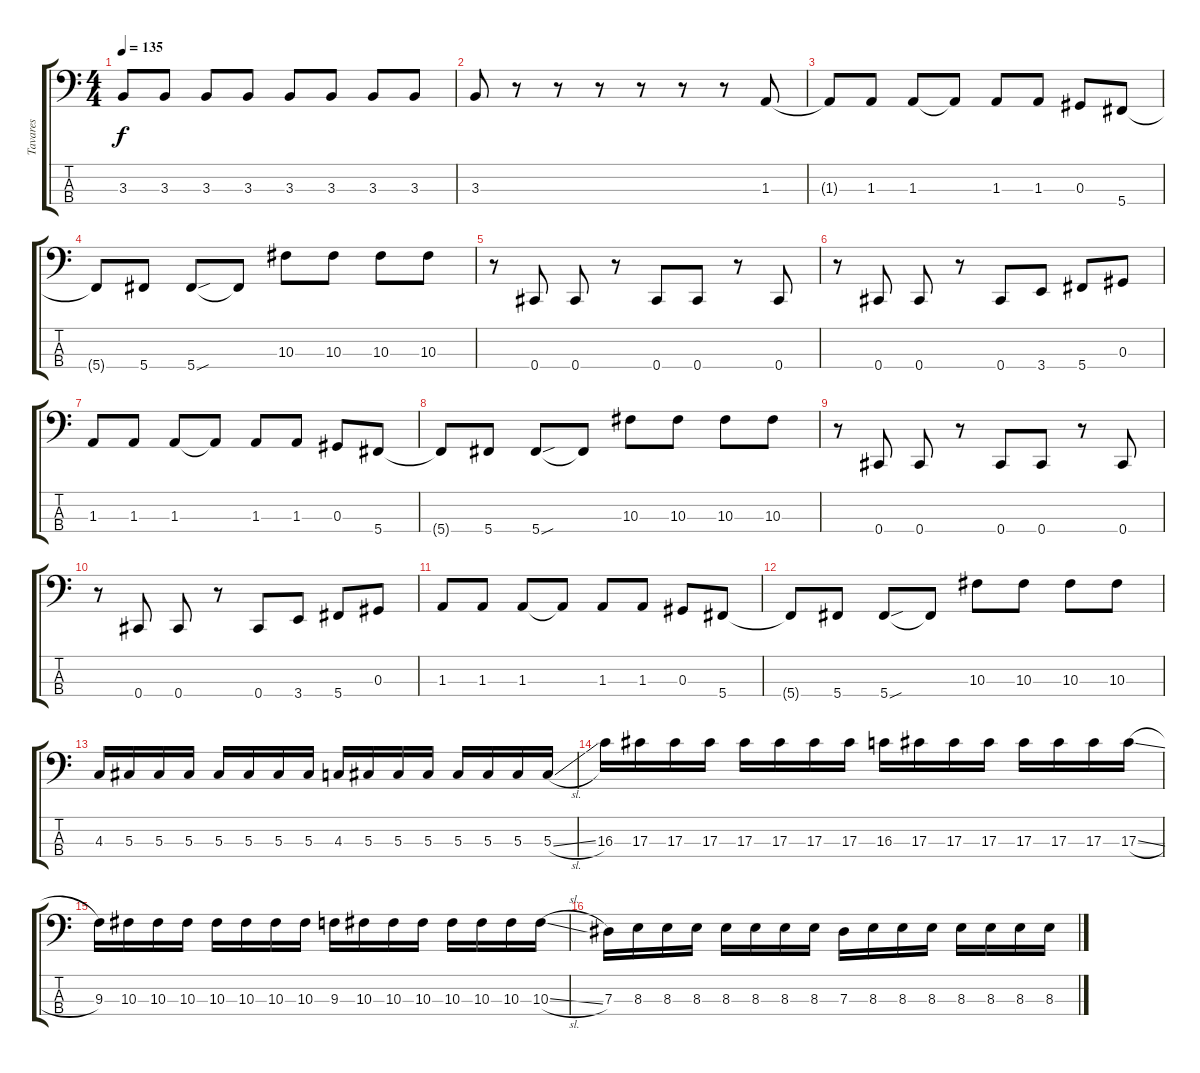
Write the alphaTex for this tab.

\track ("Tavares" "Tavares") {instrument electricbassfinger}
\staff {score tabs}
\tuning (Gb2 Db2 Ab1 Db1) {hide}
\ts (4 4)
\tempo 135
\clef f4
\ks c
3.3.8{dy f} 3.3.8 3.3.8 3.3.8 3.3.8 3.3.8 3.3.8 3.3.8 |
3.3.8 r.8 r.8 r.8 r.8 r.8 r.8 1.3.8 |
1.3{t}.8 1.3.8 1.3.8 1.3{t}.8 1.3.8 1.3.8 0.3.8 5.4.8 |
5.4{t}.8 5.4.8 5.4{sou}.8 5.4{t}.8 10.3.8 10.3.8 10.3.8 10.3.8 |
r.8 0.4.8 0.4.8 r.8 0.4.8 0.4.8 r.8 0.4.8 |
r.8 0.4.8 0.4.8 r.8 0.4.8 3.4.8 5.4.8 0.3.8 |
1.3.8 1.3.8 1.3.8 1.3{t}.8 1.3.8 1.3.8 0.3.8 5.4.8 |
5.4{t}.8 5.4.8 5.4{sou}.8 5.4{t}.8 10.3.8 10.3.8 10.3.8 10.3.8 |
r.8 0.4.8 0.4.8 r.8 0.4.8 0.4.8 r.8 0.4.8 |
r.8 0.4.8 0.4.8 r.8 0.4.8 3.4.8 5.4.8 0.3.8 |
1.3.8 1.3.8 1.3.8 1.3{t}.8 1.3.8 1.3.8 0.3.8 5.4.8 |
5.4{t}.8 5.4.8 5.4{sou}.8 5.4{t}.8 10.3.8 10.3.8 10.3.8 10.3.8 |
4.3.16 5.3.16 5.3.16 5.3.16 5.3.16 5.3.16 5.3.16 5.3.16 4.3.16 5.3.16 5.3.16 5.3.16 5.3.16 5.3.16 5.3.16 5.3{sl}.16 |
16.3.16 17.3.16 17.3.16 17.3.16 17.3.16 17.3.16 17.3.16 17.3.16 16.3.16 17.3.16 17.3.16 17.3.16 17.3.16 17.3.16 17.3.16 17.3{sl}.16 |
9.3.16 10.3.16 10.3.16 10.3.16 10.3.16 10.3.16 10.3.16 10.3.16 9.3.16 10.3.16 10.3.16 10.3.16 10.3.16 10.3.16 10.3.16 10.3{sl}.16 |
7.3.16 8.3.16 8.3.16 8.3.16 8.3.16 8.3.16 8.3.16 8.3.16 7.3.16 8.3.16 8.3.16 8.3.16 8.3.16 8.3.16 8.3.16 8.3.16
